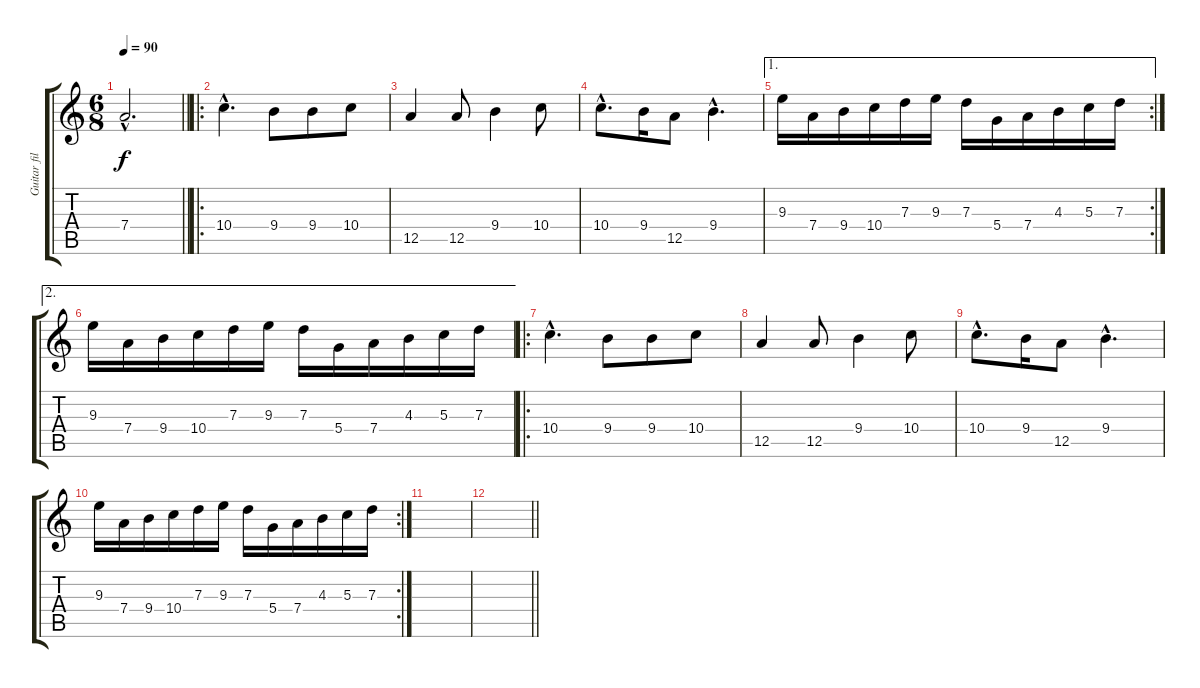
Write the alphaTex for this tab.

\track ("Guitar fills" "Guitar fil") {instrument electricguitarjazz}
\staff {score tabs}
\tuning (E4 B3 G3 D3 A2 E2) {hide}
\ts (6 8)
\tempo 90
\clef g2
\barLineRight lightlight
\ks c
7.4{hac t}.2{d dy f} |
\ro
10.4{hac}.4{d} 9.4.8 9.4.8 10.4.8 |
12.5.4 12.5.8 9.4.4 10.4.8 |
10.4{hac}.8{d} 9.4.16 12.5.8 9.4{hac}.4{d} |
\ae 1
\rc 2
9.3.16 7.4.16 9.4.16 10.4.16 7.3.16 9.3.16 7.3.16 5.4.16 7.4.16 4.3.16 5.3.16 7.3.16 |
\ae 2
9.3.16 7.4.16 9.4.16 10.4.16 7.3.16 9.3.16 7.3.16 5.4.16 7.4.16 4.3.16 5.3.16 7.3.16 |
\ro
10.4{hac}.4{d} 9.4.8 9.4.8 10.4.8 |
12.5.4 12.5.8 9.4.4 10.4.8 |
10.4{hac}.8{d} 9.4.16 12.5.8 9.4{hac}.4{d} |
\rc 2
9.3.16 7.4.16 9.4.16 10.4.16 7.3.16 9.3.16 7.3.16 5.4.16 7.4.16 4.3.16 5.3.16 7.3.16 |
|
\barLineRight lightlight
